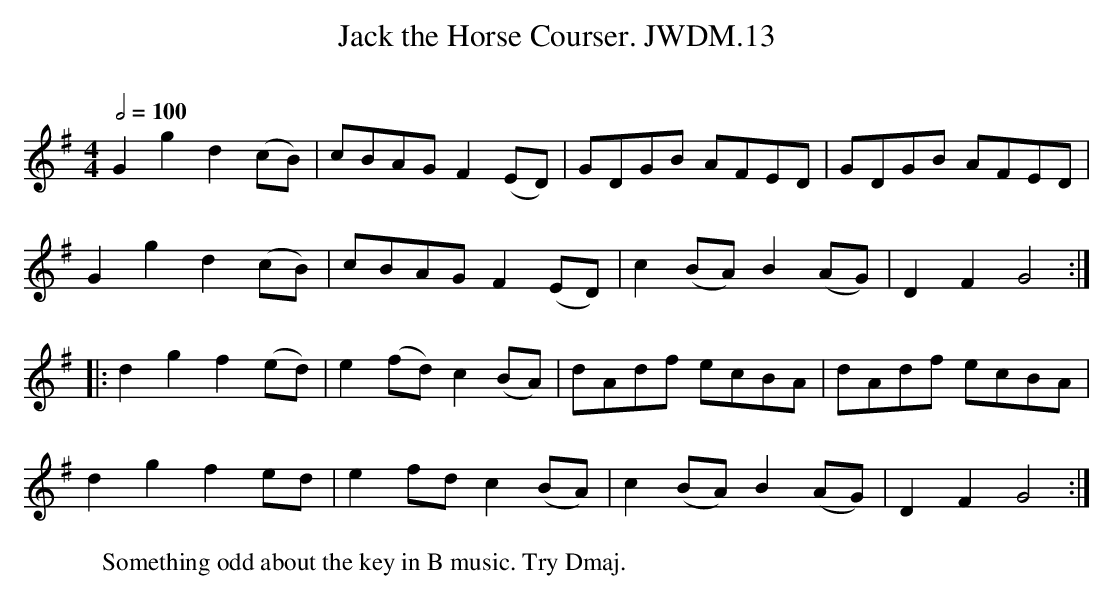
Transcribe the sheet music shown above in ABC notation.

X:1
T:Jack the Horse Courser. JWDM.13
M:4/4
L:1/8
Q:1/2=100
O:
K:G
G2g2d2(cB)|cBAG F2 (ED)|GDGB AFED|GDGB AFED|
G2g2d2(cB)|cBAG F2 (ED)|c2(BA)B2(AG)|D2F2G4:|
|:d2g2f2(ed)|e2(fd)c2(BA)|dAdf ecBA|dAdf ecBA|
d2g2f2ed|e2fdc2(BA)|c2(BA)B2(AG)|D2F2G4:|
W:Something odd about the key in B music. Try Dmaj.
